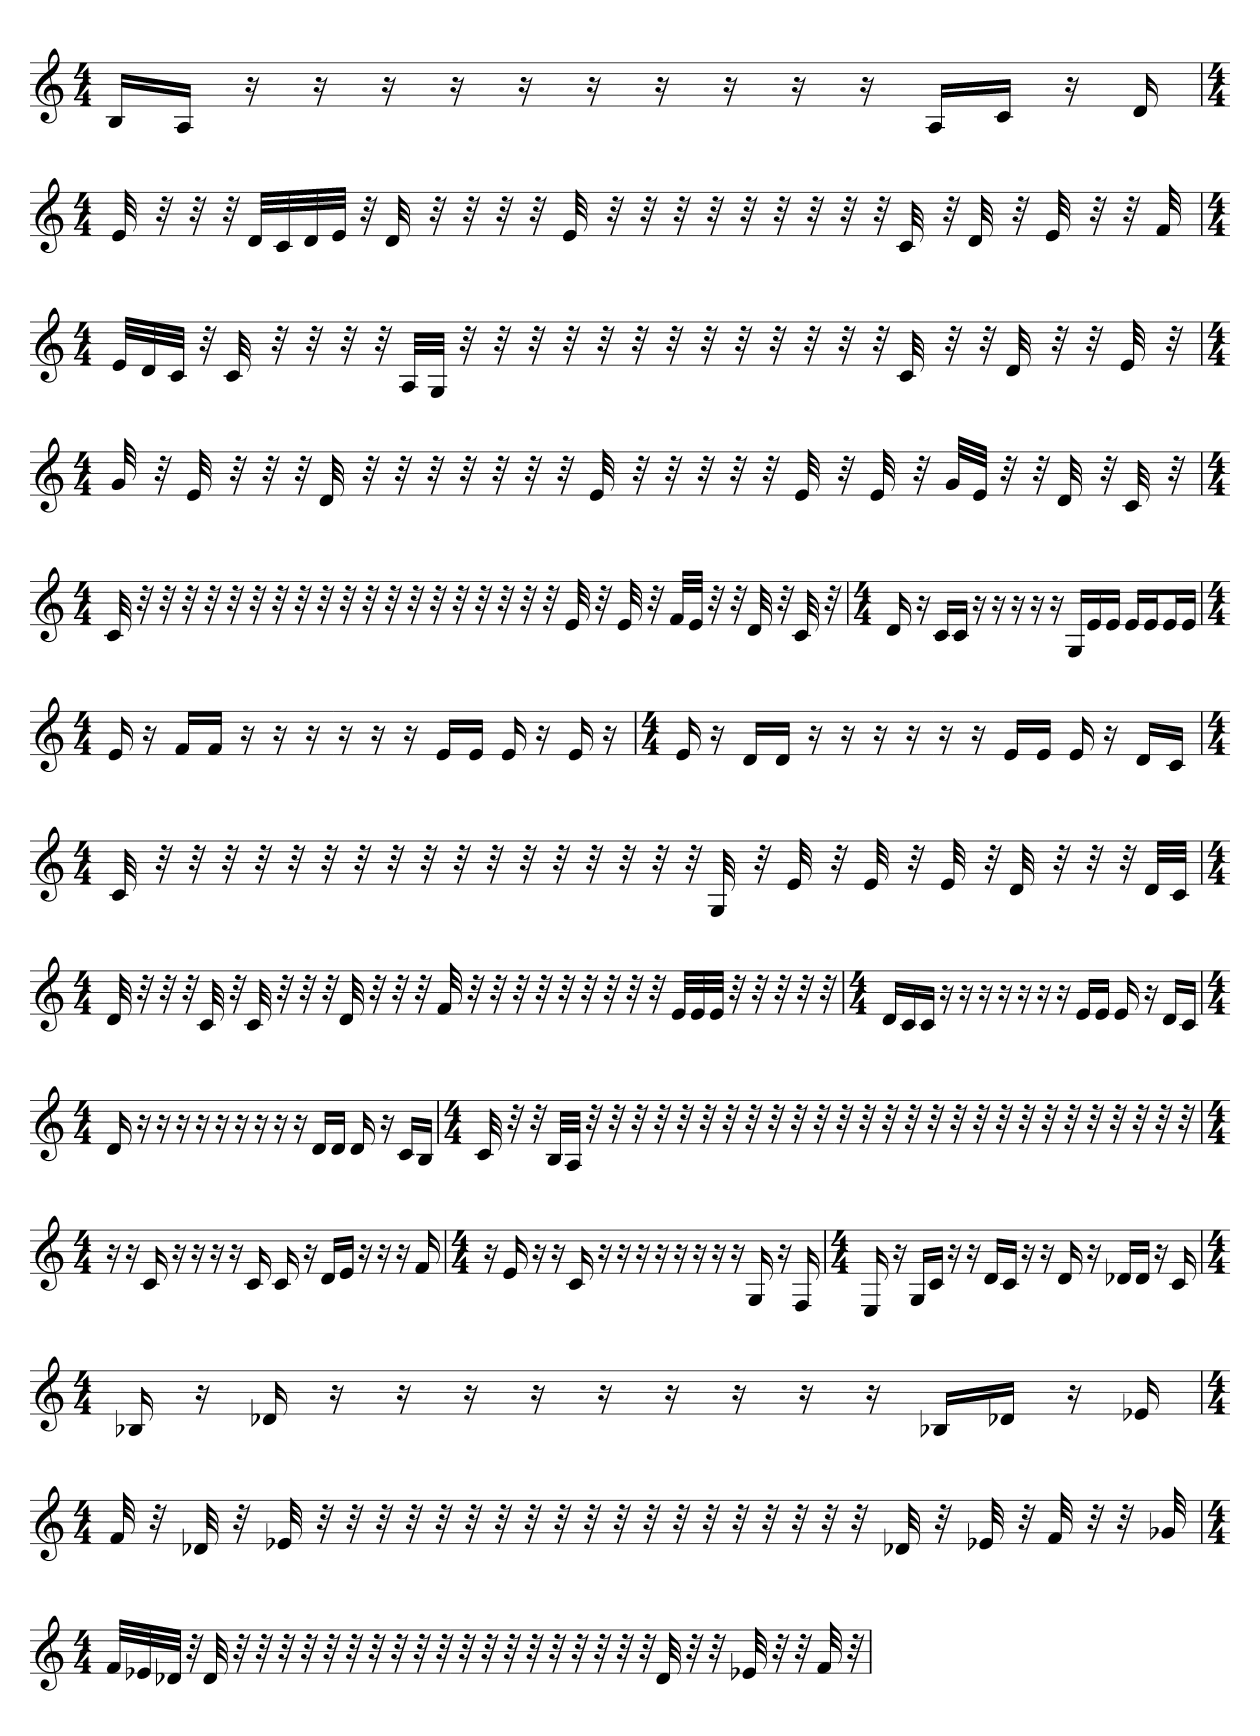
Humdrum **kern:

**kern
*part1
*staff1
*M4/4
=
16BLL
16AJJ
16r
16r
16r
16r
16r
16r
16r
16r
16r
16r
16ALL
16cJJ
16r
16d
=
*M4/4
32e
32r
32r
32r
32dLLL
32c
32d
32eJJJ
32r
32d
32r
32r
32r
32r
32e
32r
32r
32r
32r
32r
32r
32r
32r
32r
32c
32r
32d
32r
32e
32r
32r
32f
=
*M4/4
32eLLL
32d
32cJJJ
32r
32c
32r
32r
32r
32r
32ALLL
32GJJJ
32r
32r
32r
32r
32r
32r
32r
32r
32r
32r
32r
32r
32r
32c
32r
32r
32d
32r
32r
32e
32r
=
*M4/4
32g
32r
32e
32r
32r
32r
32d
32r
32r
32r
32r
32r
32r
32r
32e
32r
32r
32r
32r
32r
32e
32r
32e
32r
32gLLL
32eJJJ
32r
32r
32d
32r
32c
32r
=
*M4/4
32c
32r
32r
32r
32r
32r
32r
32r
32r
32r
32r
32r
32r
32r
32r
32r
32r
32r
32r
32r
32e
32r
32e
32r
32fLLL
32eJJJ
32r
32r
32d
32r
32c
32r
=
*M4/4
16d
16r
16cLL
16cJJ
16r
16r
16r
16r
16r
16GLL
16e
16eJJ
16eLL
16eJ
16eL
16eJJ
=
*M4/4
16e
16r
16fLL
16fJJ
16r
16r
16r
16r
16r
16r
16eLL
16eJJ
16e
16r
16e
16r
=
*M4/4
16e
16r
16dLL
16dJJ
16r
16r
16r
16r
16r
16r
16eLL
16eJJ
16e
16r
16dLL
16cJJ
=
*M4/4
32c
32r
32r
32r
32r
32r
32r
32r
32r
32r
32r
32r
32r
32r
32r
32r
32r
32r
32G
32r
32e
32r
32e
32r
32e
32r
32d
32r
32r
32r
32dLLL
32cJJJ
=
*M4/4
32d
32r
32r
32r
32c
32r
32c
32r
32r
32r
32d
32r
32r
32r
32f
32r
32r
32r
32r
32r
32r
32r
32r
32r
32eLLL
32e
32eJJJ
32r
32r
32r
32r
32r
=
*M4/4
16dLL
16c
16cJJ
16r
16r
16r
16r
16r
16r
16r
16eLL
16eJJ
16e
16r
16dLL
16cJJ
=
*M4/4
16d
16r
16r
16r
16r
16r
16r
16r
16r
16r
16dLL
16dJJ
16d
16r
16cLL
16BJJ
=
*M4/4
32c
32r
32r
32BLLL
32AJJJ
32r
32r
32r
32r
32r
32r
32r
32r
32r
32r
32r
32r
32r
32r
32r
32r
32r
32r
32r
32r
32r
32r
32r
32r
32r
32r
32r
=
*M4/4
16r
16r
16c
16r
16r
16r
16r
16c
16c
16r
16dLL
16eJJ
16r
16r
16r
16f
=
*M4/4
16r
16e
16r
16r
16c
16r
16r
16r
16r
16r
16r
16r
16r
16G
16r
16F
=
*M4/4
16E
16r
16GLL
16cJJ
16r
16r
16dLL
16cJJ
16r
16r
16d
16r
16d-XLL
16d-JJ
16r
16c
=
*M4/4
16B-X
16r
16d-X
16r
16r
16r
16r
16r
16r
16r
16r
16r
16B-XLL
16d-XJJ
16r
16e-X
=
*M4/4
32f
32r
32d-X
32r
32e-X
32r
32r
32r
32r
32r
32r
32r
32r
32r
32r
32r
32r
32r
32r
32r
32r
32r
32r
32r
32d-X
32r
32e-X
32r
32f
32r
32r
32g-X
=
*M4/4
32fLLL
32e-X
32d-XJJJ
32r
32d-
32r
32r
32r
32r
32r
32r
32r
32r
32r
32r
32r
32r
32r
32r
32r
32r
32r
32r
32r
32d-
32r
32r
32e-X
32r
32r
32f
32r
=
*-
